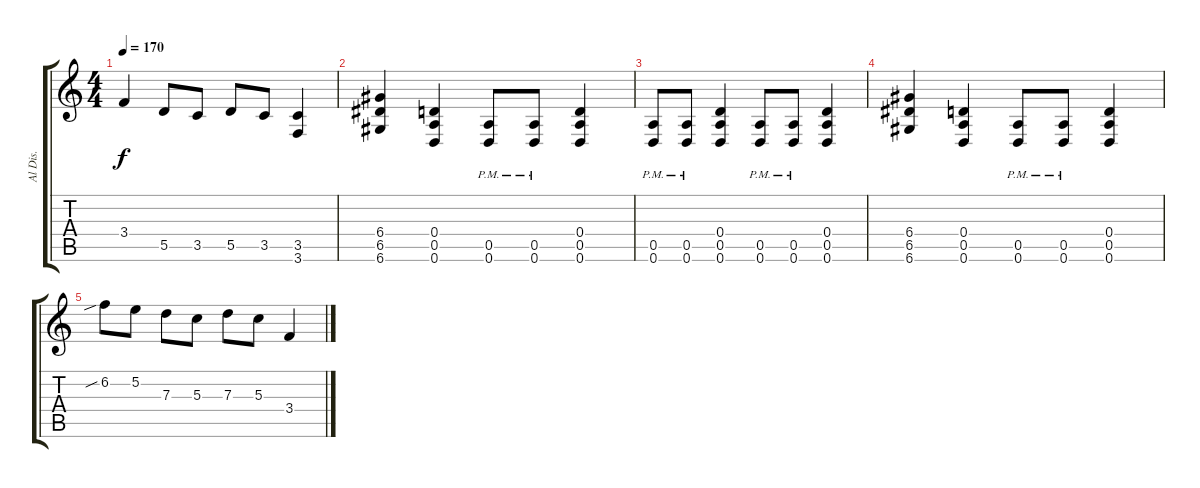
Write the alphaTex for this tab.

\track ("Al Dis." "Al Dis.") {instrument distortionguitar}
\staff {score tabs}
\tuning (E4 B3 G3 D3 A2 D2) {hide}
\ts (4 4)
\tempo 170
\clef g2
\ks c
3.4.4{dy f} 5.5.8 3.5.8 5.5.8 3.5.8 (3.5 3.6).4 |
(6.4 6.5 6.6).4 (0.4 0.5 0.6).4 (0.5{pm} 0.6{pm}).8 (0.5{pm} 0.6{pm}).8 (0.4 0.5 0.6).4 |
(0.5{pm} 0.6{pm}).8 (0.5{pm} 0.6{pm}).8 (0.4 0.5 0.6).4 (0.5{pm} 0.6{pm}).8 (0.5{pm} 0.6{pm}).8 (0.4 0.5 0.6).4 |
(6.4 6.5 6.6).4 (0.4 0.5 0.6).4 (0.5{pm} 0.6{pm}).8 (0.5{pm} 0.6{pm}).8 (0.4 0.5 0.6).4 |
6.2{sib}.8 5.2.8 7.3.8 5.3.8 7.3.8 5.3.8 3.4.4
